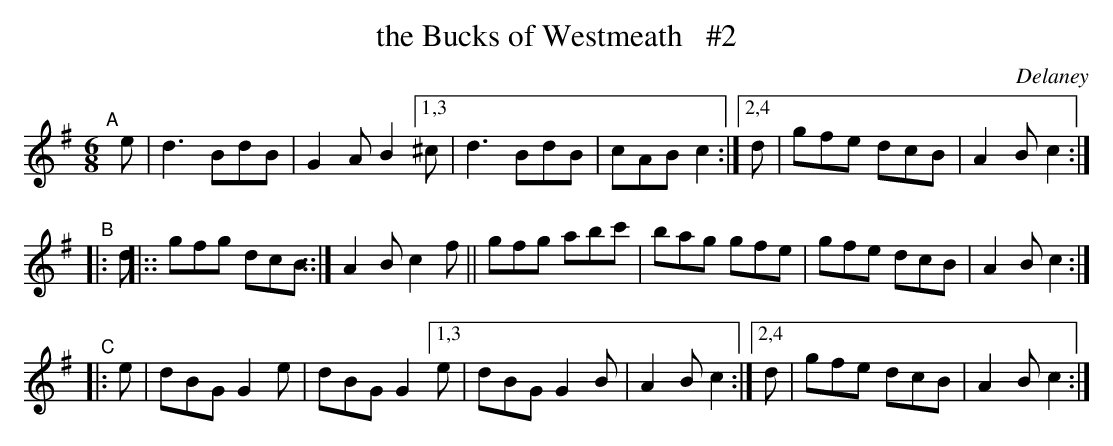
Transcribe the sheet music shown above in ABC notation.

X:1
T: the Bucks of Westmeath   #2
O: Delaney
M: 6/8
L: 1/8
K: G
"^A"[|] e | d3 BdB | G2A B2 [1,3 ^c | d3 BdB | cAB c2 :|[2,4 d | gfe dcB | A2B c2 :|
"^B"|: d |:: gfg dcB ::| A2B c2f || gfg abc' | bag gfe | gfe dcB | A2B c2 :|
"^C"|: e | dBG G2e | dBG G2 [1,3 e | dBG G2B | A2B c2 :|[2,4 d | gfe dcB | A2B c2 :|
